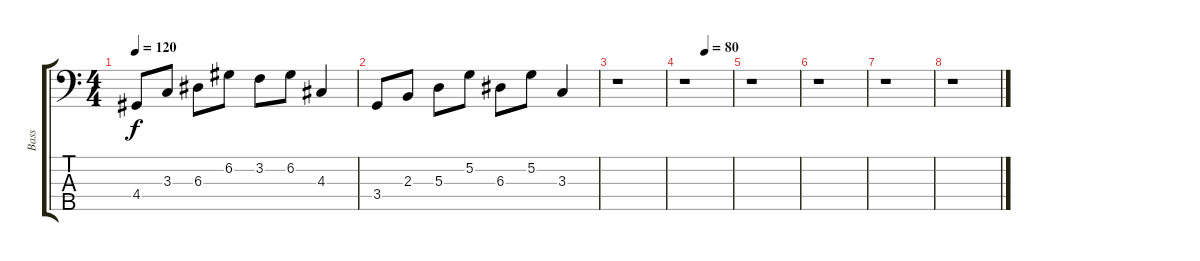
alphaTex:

\track ("Bass" "Bass") {instrument electricbassfinger}
\staff {score tabs}
\tuning (G2 D2 A1 E1 B0) {hide}
\ts (4 4)
\tempo 120
\clef f4
\ks c
4.4.8{dy f} 3.3.8 6.3.8 6.2.8 3.2.8 6.2.8 4.3.4 |
3.4.8 2.3.8 5.3.8 5.2.8 6.3.8 5.2.8 3.3.4 |
r.1 |
\tempo (80 0.4375)
r.1 |
r.1 |
r.1 |
r.1 |
r.1
